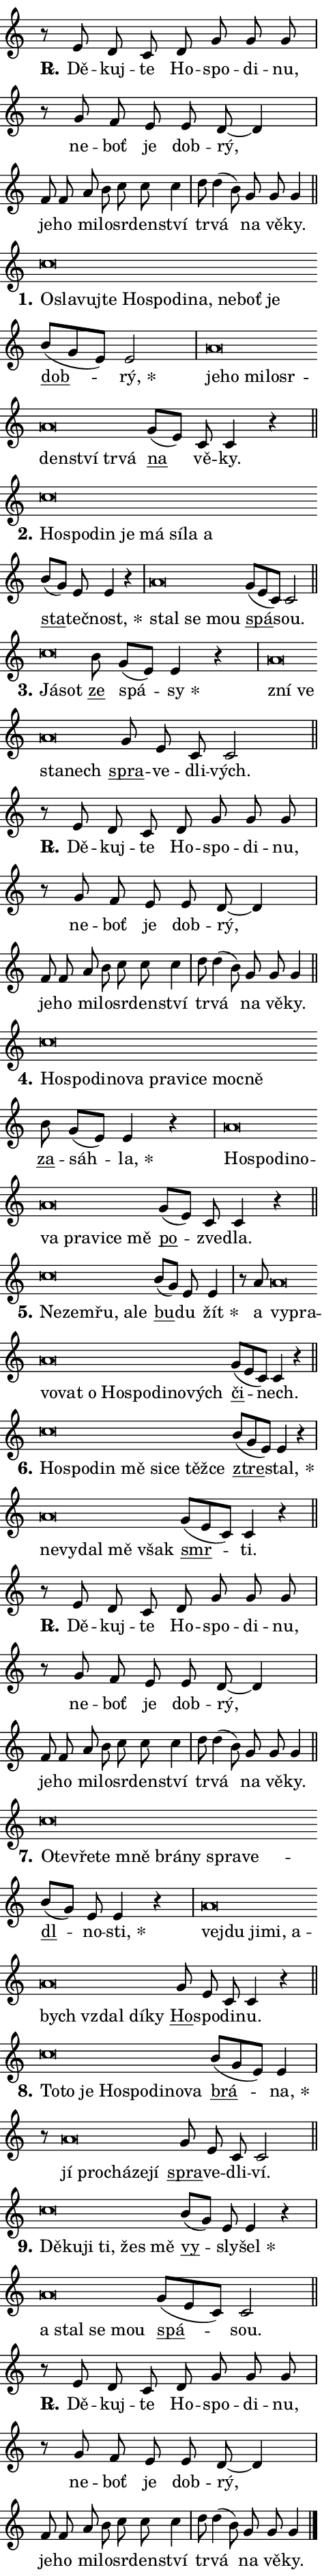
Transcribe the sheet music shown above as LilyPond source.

\version "2.24.0"
\header { tagline = "" }
\paper {
  indent = 0\cm
  top-margin = 0\cm
  right-margin = 0.13\cm % to fit lyric hyphens
  bottom-margin = 0\cm
  left-margin = 0\cm
  paper-width = 8\cm
  page-breaking = #ly:one-page-breaking
  system-system-spacing.basic-distance = #11
  score-system-spacing.basic-distance = #11
  ragged-last = ##f
}


%% Author: Thomas Morley
%% https://lists.gnu.org/archive/html/lilypond-user/2020-05/msg00002.html
#(define (line-position grob)
"Returns position of @var[grob} in current system:
   @code{'start}, if at first time-step
   @code{'end}, if at last time-step
   @code{'middle} otherwise
"
  (let* ((col (ly:item-get-column grob))
         (ln (ly:grob-object col 'left-neighbor))
         (rn (ly:grob-object col 'right-neighbor))
         (col-to-check-left (if (ly:grob? ln) ln col))
         (col-to-check-right (if (ly:grob? rn) rn col))
         (break-dir-left
           (and
             (ly:grob-property col-to-check-left 'non-musical #f)
             (ly:item-break-dir col-to-check-left)))
         (break-dir-right
           (and
             (ly:grob-property col-to-check-right 'non-musical #f)
             (ly:item-break-dir col-to-check-right))))
        (cond ((eqv? 1 break-dir-left) 'start)
              ((eqv? -1 break-dir-right) 'end)
              (else 'middle))))

#(define (tranparent-at-line-position vctor)
  (lambda (grob)
  "Relying on @code{line-position} select the relevant enry from @var{vctor}.
Used to determine transparency,"
    (case (line-position grob)
      ((end) (not (vector-ref vctor 0)))
      ((middle) (not (vector-ref vctor 1)))
      ((start) (not (vector-ref vctor 2))))))

noteHeadBreakVisibility =
#(define-music-function (break-visibility)(vector?)
"Makes @code{NoteHead}s transparent relying on @var{break-visibility}"
#{
  \override NoteHead.transparent =
    #(tranparent-at-line-position break-visibility)
#})

#(define delete-ledgers-for-transparent-note-heads
  (lambda (grob)
    "Reads whether a @code{NoteHead} is transparent.
If so this @code{NoteHead} is removed from @code{'note-heads} from
@var{grob}, which is supposed to be @code{LedgerLineSpanner}.
As a result ledgers are not printed for this @code{NoteHead}"
    (let* ((nhds-array (ly:grob-object grob 'note-heads))
           (nhds-list
             (if (ly:grob-array? nhds-array)
                 (ly:grob-array->list nhds-array)
                 '()))
           ;; Relies on the transparent-property being done before
           ;; Staff.LedgerLineSpanner.after-line-breaking is executed.
           ;; This is fragile ...
           (to-keep
             (remove
               (lambda (nhd)
                 (ly:grob-property nhd 'transparent #f))
               nhds-list)))
      ;; TODO find a better method to iterate over grob-arrays, similiar
      ;; to filter/remove etc for lists
      ;; For now rebuilt from scratch
      (set! (ly:grob-object grob 'note-heads)  '())
      (for-each
        (lambda (nhd)
          (ly:pointer-group-interface::add-grob grob 'note-heads nhd))
        to-keep))))

squashNotes = {
  \override NoteHead.X-extent = #'(-0.2 . 0.2)
  \override NoteHead.Y-extent = #'(-0.75 . 0)
  \override NoteHead.stencil =
    #(lambda (grob)
       (let ((pos (ly:grob-property grob 'staff-position)))
         (begin
           (if (< pos -7) (display "ERROR: Lower brevis then expected\n") (display ""))
           (if (<= pos -6) ly:text-interface::print ly:note-head::print))))
}
unSquashNotes = {
  \revert NoteHead.X-extent
  \revert NoteHead.Y-extent
  \revert NoteHead.stencil
}

hideNotes = \noteHeadBreakVisibility #begin-of-line-visible
unHideNotes = \noteHeadBreakVisibility #all-visible

% work-around for resetting accidentals
% https://lilypond.org/doc/v2.23/Documentation/notation/displaying-rhythms#unmetered-music
cadenzaMeasure = {
  \cadenzaOff
  \partial 1024 s1024
  \cadenzaOn
}

#(define-markup-command (accent layout props text) (markup?)
  "Underline accented syllable"
  (interpret-markup layout props
    #{\markup \override #'(offset . 4.3) \underline { #text }#}))

responsum = \markup \concat {
  "R" \hspace #-1.05 \path #0.1 #'((moveto 0 0.07) (lineto 0.9 0.8)) \hspace #0.05 "."
}

spaceSize = #0.6828661417322834 % exact space size for TeX Gyre Schola

\layout {
  \context {
    \Staff
    \remove "Time_signature_engraver"
    \override LedgerLineSpanner.after-line-breaking = #delete-ledgers-for-transparent-note-heads
  }
  \context {
    \Lyrics {
      \override LyricSpace.minimum-distance = \spaceSize
      \override LyricText.font-name = #"TeX Gyre Schola"
      \override LyricText.font-size = 1
      \override StanzaNumber.font-name = #"TeX Gyre Schola Bold"
      \override StanzaNumber.font-size = 1
    }
  }
  \context {
    \Score 
    \override NoteHead.text =
      #(lambda (grob) 
        (let ((pos (ly:grob-property grob 'staff-position)))
          #{\markup {
            \combine
              \halign #-0.55 \raise #(if (= pos -6) 0 0.5) \override #'(thickness . 2) \draw-line #'(3.2 . 0)
              \musicglyph "noteheads.sM1"
          }#}))
  }
}

% magnetic-lyrics.ily
%
%   written by
%     Jean Abou Samra <jean@abou-samra.fr>
%     Werner Lemberg <wl@gnu.org>
%
%   adapted by
%     Jiri Hon <jiri.hon@gmail.com>
%
% Version 2022-Apr-15

% https://www.mail-archive.com/lilypond-user@gnu.org/msg149350.html

#(define (Left_hyphen_pointer_engraver context)
   "Collect syllable-hyphen-syllable occurrences in lyrics and store
them in properties.  This engraver only looks to the left.  For
example, if the lyrics input is @code{foo -- bar}, it does the
following.

@itemize @bullet
@item
Set the @code{text} property of the @code{LyricHyphen} grob between
@q{foo} and @q{bar} to @code{foo}.

@item
Set the @code{left-hyphen} property of the @code{LyricText} grob with
text @q{foo} to the @code{LyricHyphen} grob between @q{foo} and
@q{bar}.
@end itemize

Use this auxiliary engraver in combination with the
@code{lyric-@/text::@/apply-@/magnetic-@/offset!} hook."
   (let ((hyphen #f)
         (text #f))
     (make-engraver
      (acknowledgers
       ((lyric-syllable-interface engraver grob source-engraver)
        (set! text grob)))
      (end-acknowledgers
       ((lyric-hyphen-interface engraver grob source-engraver)
        ;(when (not (grob::has-interface grob 'lyric-space-interface))
          (set! hyphen grob)));)
      ((stop-translation-timestep engraver)
       (when (and text hyphen)
         (ly:grob-set-object! text 'left-hyphen hyphen))
       (set! text #f)
       (set! hyphen #f)))))

#(define (lyric-text::apply-magnetic-offset! grob)
   "If the space between two syllables is less than the value in
property @code{LyricText@/.details@/.squash-threshold}, move the right
syllable to the left so that it gets concatenated with the left
syllable.

Use this function as a hook for
@code{LyricText@/.after-@/line-@/breaking} if the
@code{Left_@/hyphen_@/pointer_@/engraver} is active."
   (let ((hyphen (ly:grob-object grob 'left-hyphen #f)))
     (when hyphen
       (let ((left-text (ly:spanner-bound hyphen LEFT)))
         (when (grob::has-interface left-text 'lyric-syllable-interface)
           (let* ((common (ly:grob-common-refpoint grob left-text X))
                  (this-x-ext (ly:grob-extent grob common X))
                  (left-x-ext
                   (begin
                     ;; Trigger magnetism for left-text.
                     (ly:grob-property left-text 'after-line-breaking)
                     (ly:grob-extent left-text common X)))
                  ;; `delta` is the gap width between two syllables.
                  (delta (- (interval-start this-x-ext)
                            (interval-end left-x-ext)))
                  (details (ly:grob-property grob 'details))
                  (threshold (assoc-get 'squash-threshold details 0.2)))
             (when (< delta threshold)
               (let* (;; We have to manipulate the input text so that
                      ;; ligatures crossing syllable boundaries are not
                      ;; disabled.  For languages based on the Latin
                      ;; script this is essentially a beautification.
                      ;; However, for non-Western scripts it can be a
                      ;; necessity.
                      (lt (ly:grob-property left-text 'text))
                      (rt (ly:grob-property grob 'text))
                      (is-space (grob::has-interface hyphen 'lyric-space-interface))
                      (space (if is-space " " ""))
                      (extra-delta (if is-space spaceSize 0))
                      ;; Append new syllable.
                      (ltrt-space (if (and (string? lt) (string? rt))
                                (string-append lt space rt)
                                (make-concat-markup (list lt space rt))))
                      ;; Right-align `ltrt` to the right side.
                      (ltrt-space-markup (grob-interpret-markup
                               grob
                               (make-translate-markup
                                (cons (interval-length this-x-ext) 0)
                                (make-right-align-markup ltrt-space)))))
                 (begin
                   ;; Don't print `left-text`.
                   (ly:grob-set-property! left-text 'stencil #f)
                   ;; Set text and stencil (which holds all collected
                   ;; syllables so far) and shift it to the left.
                   (ly:grob-set-property! grob 'text ltrt-space)
                   (ly:grob-set-property! grob 'stencil ltrt-space-markup)
                   (ly:grob-translate-axis! grob (- (- delta extra-delta)) X))))))))))


#(define (lyric-hyphen::displace-bounds-first grob)
   ;; Make very sure this callback isn't triggered too early.
   (let ((left (ly:spanner-bound grob LEFT))
         (right (ly:spanner-bound grob RIGHT)))
     (ly:grob-property left 'after-line-breaking)
     (ly:grob-property right 'after-line-breaking)
     (ly:lyric-hyphen::print grob)))

squashThreshold = #0.4

\layout {
  \context {
    \Lyrics
    \consists #Left_hyphen_pointer_engraver
    \override LyricText.after-line-breaking =
      #lyric-text::apply-magnetic-offset!
    \override LyricHyphen.stencil = #lyric-hyphen::displace-bounds-first
    \override LyricText.details.squash-threshold = \squashThreshold
    \override LyricHyphen.minimum-distance = 0
    \override LyricHyphen.minimum-length = \squashThreshold
  }
}

squashText = \override LyricText.details.squash-threshold = 9999
unSquashText = \override LyricText.details.squash-threshold = \squashThreshold

leftText = \override LyricText.self-alignment-X = #LEFT
unLeftText = \revert LyricText.self-alignment-X

starOffset = #(lambda (grob) 
                (let ((x_offset (ly:self-alignment-interface::aligned-on-x-parent grob)))
                  (if (= x_offset 0) 0 (+ x_offset 1.2))))

star = #(define-music-function (syllable)(string?)
"Append star separator at the end of a syllable"
#{
  \once \override LyricText.X-offset = #starOffset
  \lyricmode { \markup {
    #syllable
    \override #'((font-name . "TeX Gyre Schola Bold")) \hspace #0.2 \lower #0.65 \larger "*"
  } }
#})

starAccent = #(define-music-function (syllable)(string?)
"Append star separator at the end of a syllable and make accent"
#{
  \once \override LyricText.X-offset = #starOffset
  \lyricmode { \markup {
    \accent #syllable
    \override #'((font-name . "TeX Gyre Schola Bold")) \hspace #0.2 \lower #0.65 \larger "*"
  } }
#})

breath = #(define-music-function (syllable)(string?)
"Append breathing indicator at the end of a syllable"
#{
  \lyricmode { \markup { #syllable "+" } }
#})

optionalBreath = #(define-music-function (syllable)(string?)
"Append optional breathing indicator at the end of a syllable"
#{
  \lyricmode { \markup { #syllable "(+)" } }
#})


\score {
    <<
        \new Voice = "melody" { \cadenzaOn \key c \major \relative { r8 e' d c d g g g \cadenzaMeasure \bar "|" r g f e e d~ d4 \cadenzaMeasure \bar "|" f8 f a b c c c4 \cadenzaMeasure \bar "|" d8 d4( b8)] g g g4 \cadenzaMeasure \bar "||" \break } }
        \new Lyrics \lyricsto "melody" { \lyricmode { \set stanza = \responsum
Dě -- kuj -- te Ho -- spo -- di -- nu, ne -- boť je dob -- rý, je -- ho mi -- lo -- sr -- den -- ství tr -- vá na vě -- ky. } }
    >>
    \layout {}
}

\score {
    <<
        \new Voice = "melody" { \cadenzaOn \key c \major \relative { \squashNotes c''\breve*1/16 \hideNotes \breve*1/16 \bar "" \breve*1/16 \bar "" \breve*1/16 \bar "" \breve*1/16 \bar "" \breve*1/16 \bar "" \breve*1/16 \bar "" \breve*1/16 \bar "" \breve*1/16 \bar "" \breve*1/16 \breve*1/16 \bar "" \unHideNotes \unSquashNotes \bar "" b8[( g e)] e2 \cadenzaMeasure \bar "|" \squashNotes a\breve*1/16 \hideNotes \breve*1/16 \bar "" \breve*1/16 \bar "" \breve*1/16 \bar "" \breve*1/16 \bar "" \breve*1/16 \bar "" \breve*1/16 \bar "" \breve*1/16 \breve*1/16 \bar "" \unHideNotes \unSquashNotes \bar "" g8[( e)] c c4 r \cadenzaMeasure \bar "||" \break } }
        \new Lyrics \lyricsto "melody" { \lyricmode { \set stanza = "1."
\leftText O -- \squashText sla -- vuj -- te Ho -- spo -- di -- na, ne -- boť je \unLeftText \unSquashText \markup \accent dob -- \star rý, \leftText je -- \squashText ho mi -- lo -- sr -- den -- ství tr -- vá \unLeftText \unSquashText \markup \accent na vě -- ky. } }
    >>
    \layout {}
}

\score {
    <<
        \new Voice = "melody" { \cadenzaOn \key c \major \relative { \squashNotes c''\breve*1/16 \hideNotes \breve*1/16 \bar "" \breve*1/16 \bar "" \breve*1/16 \bar "" \breve*1/16 \bar "" \breve*1/16 \bar "" \breve*1/16 \breve*1/16 \bar "" \unHideNotes \unSquashNotes \bar "" b8[( g)] e e4 r \cadenzaMeasure \bar "|" \squashNotes a\breve*1/16 \hideNotes \breve*1/16 \breve*1/16 \bar "" \unHideNotes \unSquashNotes \bar "" g8[( e c)] c2 \cadenzaMeasure \bar "||" \break } }
        \new Lyrics \lyricsto "melody" { \lyricmode { \set stanza = "2."
\leftText Ho -- \squashText spo -- din je má sí -- la a \unLeftText \unSquashText \markup \accent sta -- teč -- \star nost, \leftText stal \squashText se mou \unLeftText \unSquashText \markup \accent spá -- sou. } }
    >>
    \layout {}
}

\score {
    <<
        \new Voice = "melody" { \cadenzaOn \key c \major \relative { \squashNotes c''\breve*1/16 \hideNotes \breve*1/16 \bar "" \unHideNotes \unSquashNotes \bar "" b8 g[( e)] e4 r \cadenzaMeasure \bar "|" \squashNotes a\breve*1/16 \hideNotes \breve*1/16 \bar "" \breve*1/16 \breve*1/16 \bar "" \unHideNotes \unSquashNotes \bar "" g8 e c c2 \cadenzaMeasure \bar "||" \break } }
        \new Lyrics \lyricsto "melody" { \lyricmode { \set stanza = "3."
\leftText Já -- \squashText sot \unLeftText \unSquashText \markup \accent ze spá -- \star sy \leftText zní \squashText ve sta -- nech \unLeftText \unSquashText \markup \accent spra -- ve -- dli -- vých. } }
    >>
    \layout {}
}

\score {
    <<
        \new Voice = "melody" { \cadenzaOn \key c \major \relative { r8 e' d c d g g g \cadenzaMeasure \bar "|" r g f e e d~ d4 \cadenzaMeasure \bar "|" f8 f a b c c c4 \cadenzaMeasure \bar "|" d8 d4( b8)] g g g4 \cadenzaMeasure \bar "||" \break } }
        \new Lyrics \lyricsto "melody" { \lyricmode { \set stanza = \responsum
Dě -- kuj -- te Ho -- spo -- di -- nu, ne -- boť je dob -- rý, je -- ho mi -- lo -- sr -- den -- ství tr -- vá na vě -- ky. } }
    >>
    \layout {}
}

\score {
    <<
        \new Voice = "melody" { \cadenzaOn \key c \major \relative { \squashNotes c''\breve*1/16 \hideNotes \breve*1/16 \bar "" \breve*1/16 \bar "" \breve*1/16 \bar "" \breve*1/16 \bar "" \breve*1/16 \bar "" \breve*1/16 \bar "" \breve*1/16 \bar "" \breve*1/16 \breve*1/16 \bar "" \unHideNotes \unSquashNotes \bar "" b8 g[( e)] e4 r \cadenzaMeasure \bar "|" \squashNotes a\breve*1/16 \hideNotes \breve*1/16 \bar "" \breve*1/16 \bar "" \breve*1/16 \bar "" \breve*1/16 \bar "" \breve*1/16 \bar "" \breve*1/16 \bar "" \breve*1/16 \breve*1/16 \bar "" \unHideNotes \unSquashNotes \bar "" g8[( e)] c c4 r \cadenzaMeasure \bar "||" \break } }
        \new Lyrics \lyricsto "melody" { \lyricmode { \set stanza = "4."
\leftText Ho -- \squashText spo -- di -- no -- va pra -- vi -- ce moc -- ně \unLeftText \unSquashText \markup \accent za -- sáh -- \star la, \leftText Ho -- \squashText spo -- di -- no -- va pra -- vi -- ce mě \unLeftText \unSquashText \markup \accent po -- zve -- dla. } }
    >>
    \layout {}
}

\score {
    <<
        \new Voice = "melody" { \cadenzaOn \key c \major \relative { \squashNotes c''\breve*1/16 \hideNotes \breve*1/16 \bar "" \breve*1/16 \bar "" \breve*1/16 \breve*1/16 \bar "" \unHideNotes \unSquashNotes \bar "" b8[( g)] e e4 \cadenzaMeasure \bar "|" r8 a \squashNotes a\breve*1/16 \hideNotes \breve*1/16 \bar "" \breve*1/16 \bar "" \breve*1/16 \bar "" \breve*1/16 \bar "" \breve*1/16 \bar "" \breve*1/16 \bar "" \breve*1/16 \bar "" \breve*1/16 \breve*1/16 \bar "" \unHideNotes \unSquashNotes \bar "" g8[( e c)] c4 r \cadenzaMeasure \bar "||" \break } }
        \new Lyrics \lyricsto "melody" { \lyricmode { \set stanza = "5."
\leftText Ne -- \squashText ze -- mřu, a -- le \unLeftText \unSquashText \markup \accent bu -- du \star žít a \leftText vy -- \squashText pra -- vo -- vat o Ho -- spo -- di -- no -- vých \unLeftText \unSquashText \markup \accent či -- nech. } }
    >>
    \layout {}
}

\score {
    <<
        \new Voice = "melody" { \cadenzaOn \key c \major \relative { \squashNotes c''\breve*1/16 \hideNotes \breve*1/16 \bar "" \breve*1/16 \bar "" \breve*1/16 \bar "" \breve*1/16 \bar "" \breve*1/16 \bar "" \breve*1/16 \breve*1/16 \bar "" \unHideNotes \unSquashNotes \bar "" b8[( g e)] e4 r \cadenzaMeasure \bar "|" \squashNotes a\breve*1/16 \hideNotes \breve*1/16 \bar "" \breve*1/16 \bar "" \breve*1/16 \breve*1/16 \bar "" \unHideNotes \unSquashNotes \bar "" g8[( e c)] c4 r \cadenzaMeasure \bar "||" \break } }
        \new Lyrics \lyricsto "melody" { \lyricmode { \set stanza = "6."
\leftText Ho -- \squashText spo -- din mě si -- ce těž -- ce \unLeftText \unSquashText \markup \accent ztre -- \star stal, \leftText ne -- \squashText vy -- dal mě však \unLeftText \unSquashText \markup \accent smr -- ti. } }
    >>
    \layout {}
}

\score {
    <<
        \new Voice = "melody" { \cadenzaOn \key c \major \relative { r8 e' d c d g g g \cadenzaMeasure \bar "|" r g f e e d~ d4 \cadenzaMeasure \bar "|" f8 f a b c c c4 \cadenzaMeasure \bar "|" d8 d4( b8)] g g g4 \cadenzaMeasure \bar "||" \break } }
        \new Lyrics \lyricsto "melody" { \lyricmode { \set stanza = \responsum
Dě -- kuj -- te Ho -- spo -- di -- nu, ne -- boť je dob -- rý, je -- ho mi -- lo -- sr -- den -- ství tr -- vá na vě -- ky. } }
    >>
    \layout {}
}

\score {
    <<
        \new Voice = "melody" { \cadenzaOn \key c \major \relative { \squashNotes c''\breve*1/16 \hideNotes \breve*1/16 \bar "" \breve*1/16 \bar "" \breve*1/16 \bar "" \breve*1/16 \bar "" \breve*1/16 \bar "" \breve*1/16 \bar "" \breve*1/16 \breve*1/16 \bar "" \unHideNotes \unSquashNotes \bar "" b8[( g)] e e4 r \cadenzaMeasure \bar "|" \squashNotes a\breve*1/16 \hideNotes \breve*1/16 \bar "" \breve*1/16 \bar "" \breve*1/16 \bar "" \breve*1/16 \bar "" \breve*1/16 \bar "" \breve*1/16 \bar "" \breve*1/16 \breve*1/16 \bar "" \unHideNotes \unSquashNotes \bar "" g8 e c c4 r \cadenzaMeasure \bar "||" \break } }
        \new Lyrics \lyricsto "melody" { \lyricmode { \set stanza = "7."
\leftText O -- \squashText te -- vře -- te mně brá -- ny spra -- ve -- \unLeftText \unSquashText \markup \accent dl -- no -- \star sti, \leftText ve -- \squashText jdu ji -- mi, a -- bych vzdal dí -- ky \unLeftText \unSquashText \markup \accent Ho -- spo -- di -- nu. } }
    >>
    \layout {}
}

\score {
    <<
        \new Voice = "melody" { \cadenzaOn \key c \major \relative { \squashNotes c''\breve*1/16 \hideNotes \breve*1/16 \bar "" \breve*1/16 \bar "" \breve*1/16 \bar "" \breve*1/16 \bar "" \breve*1/16 \bar "" \breve*1/16 \breve*1/16 \bar "" \unHideNotes \unSquashNotes \bar "" b8[( g e)] e4 \cadenzaMeasure \bar "|" r8 \squashNotes a\breve*1/16 \hideNotes \breve*1/16 \bar "" \breve*1/16 \bar "" \breve*1/16 \breve*1/16 \bar "" \unHideNotes \unSquashNotes \bar "" g8 e c c2 \cadenzaMeasure \bar "||" \break } }
        \new Lyrics \lyricsto "melody" { \lyricmode { \set stanza = "8."
\leftText To -- \squashText to je Ho -- spo -- di -- no -- va \unLeftText \unSquashText \markup \accent brá -- \star na, \leftText jí \squashText pro -- chá -- ze -- jí \unLeftText \unSquashText \markup \accent spra -- ve -- dli -- ví. } }
    >>
    \layout {}
}

\score {
    <<
        \new Voice = "melody" { \cadenzaOn \key c \major \relative { \squashNotes c''\breve*1/16 \hideNotes \breve*1/16 \bar "" \breve*1/16 \bar "" \breve*1/16 \bar "" \breve*1/16 \breve*1/16 \bar "" \unHideNotes \unSquashNotes \bar "" b8[( g)] e e4 r \cadenzaMeasure \bar "|" \squashNotes a\breve*1/16 \hideNotes \breve*1/16 \bar "" \breve*1/16 \breve*1/16 \bar "" \unHideNotes \unSquashNotes \bar "" g8[( e c)] c2 \cadenzaMeasure \bar "||" \break } }
        \new Lyrics \lyricsto "melody" { \lyricmode { \set stanza = "9."
\leftText Dě -- \squashText ku -- ji ti, žes mě \unLeftText \unSquashText \markup \accent vy -- sly -- \star šel \leftText a \squashText stal se mou \unLeftText \unSquashText \markup \accent spá -- sou. } }
    >>
    \layout {}
}

\score {
    <<
        \new Voice = "melody" { \cadenzaOn \key c \major \relative { r8 e' d c d g g g \cadenzaMeasure \bar "|" r g f e e d~ d4 \cadenzaMeasure \bar "|" f8 f a b c c c4 \cadenzaMeasure \bar "|" d8 d4( b8)] g g g4 \cadenzaMeasure \bar "||" \break } \bar "|." }
        \new Lyrics \lyricsto "melody" { \lyricmode { \set stanza = \responsum
Dě -- kuj -- te Ho -- spo -- di -- nu, ne -- boť je dob -- rý, je -- ho mi -- lo -- sr -- den -- ství tr -- vá na vě -- ky. } }
    >>
    \layout {}
}
